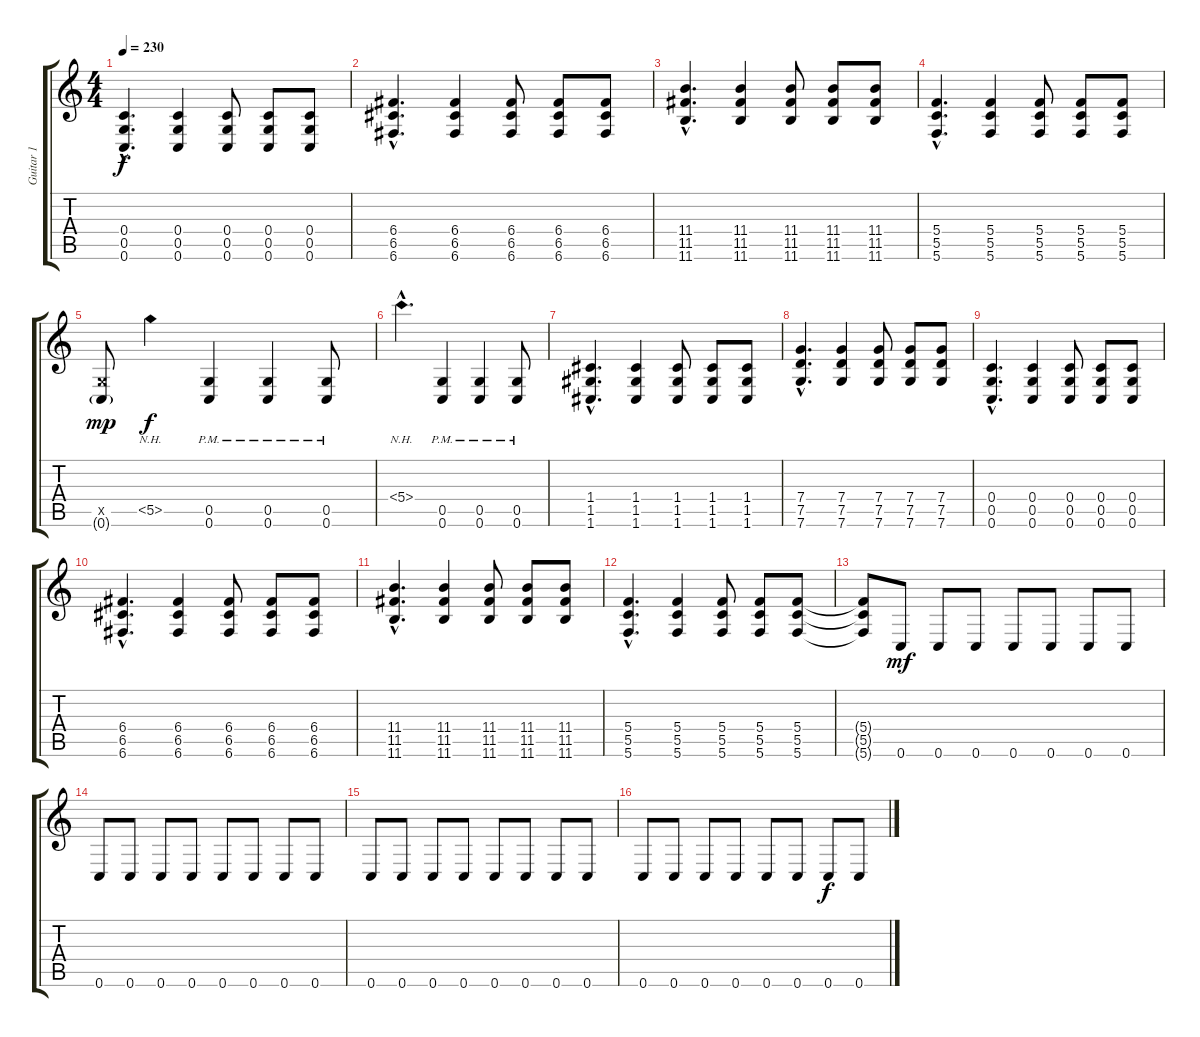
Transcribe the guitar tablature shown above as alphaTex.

\track ("Guitar 1" "Guitar 1") {instrument distortionguitar}
\staff {score tabs}
\tuning (D4 A3 F3 C3 G2 C2) {hide}
\ts (4 4)
\tempo 230
\clef g2
\ks c
(0.4{hac} 0.5{hac} 0.6{hac}).4{d dy f} (0.4 0.5 0.6).4 (0.4 0.5 0.6).8 (0.4 0.5 0.6).8 (0.4 0.5 0.6).8 |
(6.4{hac} 6.5{hac} 6.6{hac}).4{d} (6.4 6.5 6.6).4 (6.4 6.5 6.6).8 (6.4 6.5 6.6).8 (6.4 6.5 6.6).8 |
(11.4{hac} 11.5{hac} 11.6{hac}).4{d} (11.4 11.5 11.6).4 (11.4 11.5 11.6).8 (11.4 11.5 11.6).8 (11.4 11.5 11.6).8 |
(5.4{hac} 5.5{hac} 5.6{hac}).4{d} (5.4 5.5 5.6).4 (5.4 5.5 5.6).8 (5.4 5.5 5.6).8 (5.4 5.5 5.6).8 |
(0.5{x} 0.6{g}).8{dy mp} 5.5{nh}.4{dy f} (0.5{pm} 0.6{pm}).4 (0.5{pm} 0.6{pm}).4 (0.5{pm} 0.6{pm}).8 |
5.4{nh hac}.4{d} (0.5{pm} 0.6{pm}).4 (0.5{pm} 0.6{pm}).4 (0.5{pm} 0.6{pm}).8 |
(1.4{hac} 1.5{hac} 1.6{hac}).4{d} (1.4 1.5 1.6).4 (1.4 1.5 1.6).8 (1.4 1.5 1.6).8 (1.4 1.5 1.6).8 |
(7.4{hac} 7.5{hac} 7.6{hac}).4{d} (7.4 7.5 7.6).4 (7.4 7.5 7.6).8 (7.4 7.5 7.6).8 (7.4 7.5 7.6).8 |
(0.4{hac} 0.5{hac} 0.6{hac}).4{d} (0.4 0.5 0.6).4 (0.4 0.5 0.6).8 (0.4 0.5 0.6).8 (0.4 0.5 0.6).8 |
(6.4{hac} 6.5{hac} 6.6{hac}).4{d} (6.4 6.5 6.6).4 (6.4 6.5 6.6).8 (6.4 6.5 6.6).8 (6.4 6.5 6.6).8 |
(11.4{hac} 11.5{hac} 11.6{hac}).4{d} (11.4 11.5 11.6).4 (11.4 11.5 11.6).8 (11.4 11.5 11.6).8 (11.4 11.5 11.6).8 |
(5.4{hac} 5.5{hac} 5.6{hac}).4{d} (5.4 5.5 5.6).4 (5.4 5.5 5.6).8 (5.4 5.5 5.6).8 (5.4 5.5 5.6).8 |
(5.4{t} 5.5{t} 5.6{t}).8 0.6.8{dy mf} 0.6.8 0.6.8 0.6.8 0.6.8 0.6.8 0.6.8 |
0.6.8 0.6.8 0.6.8 0.6.8 0.6.8 0.6.8 0.6.8 0.6.8 |
0.6.8 0.6.8 0.6.8 0.6.8 0.6.8 0.6.8 0.6.8 0.6.8 |
0.6.8 0.6.8 0.6.8 0.6.8 0.6.8 0.6.8 0.6.8{dy f} 0.6.8
